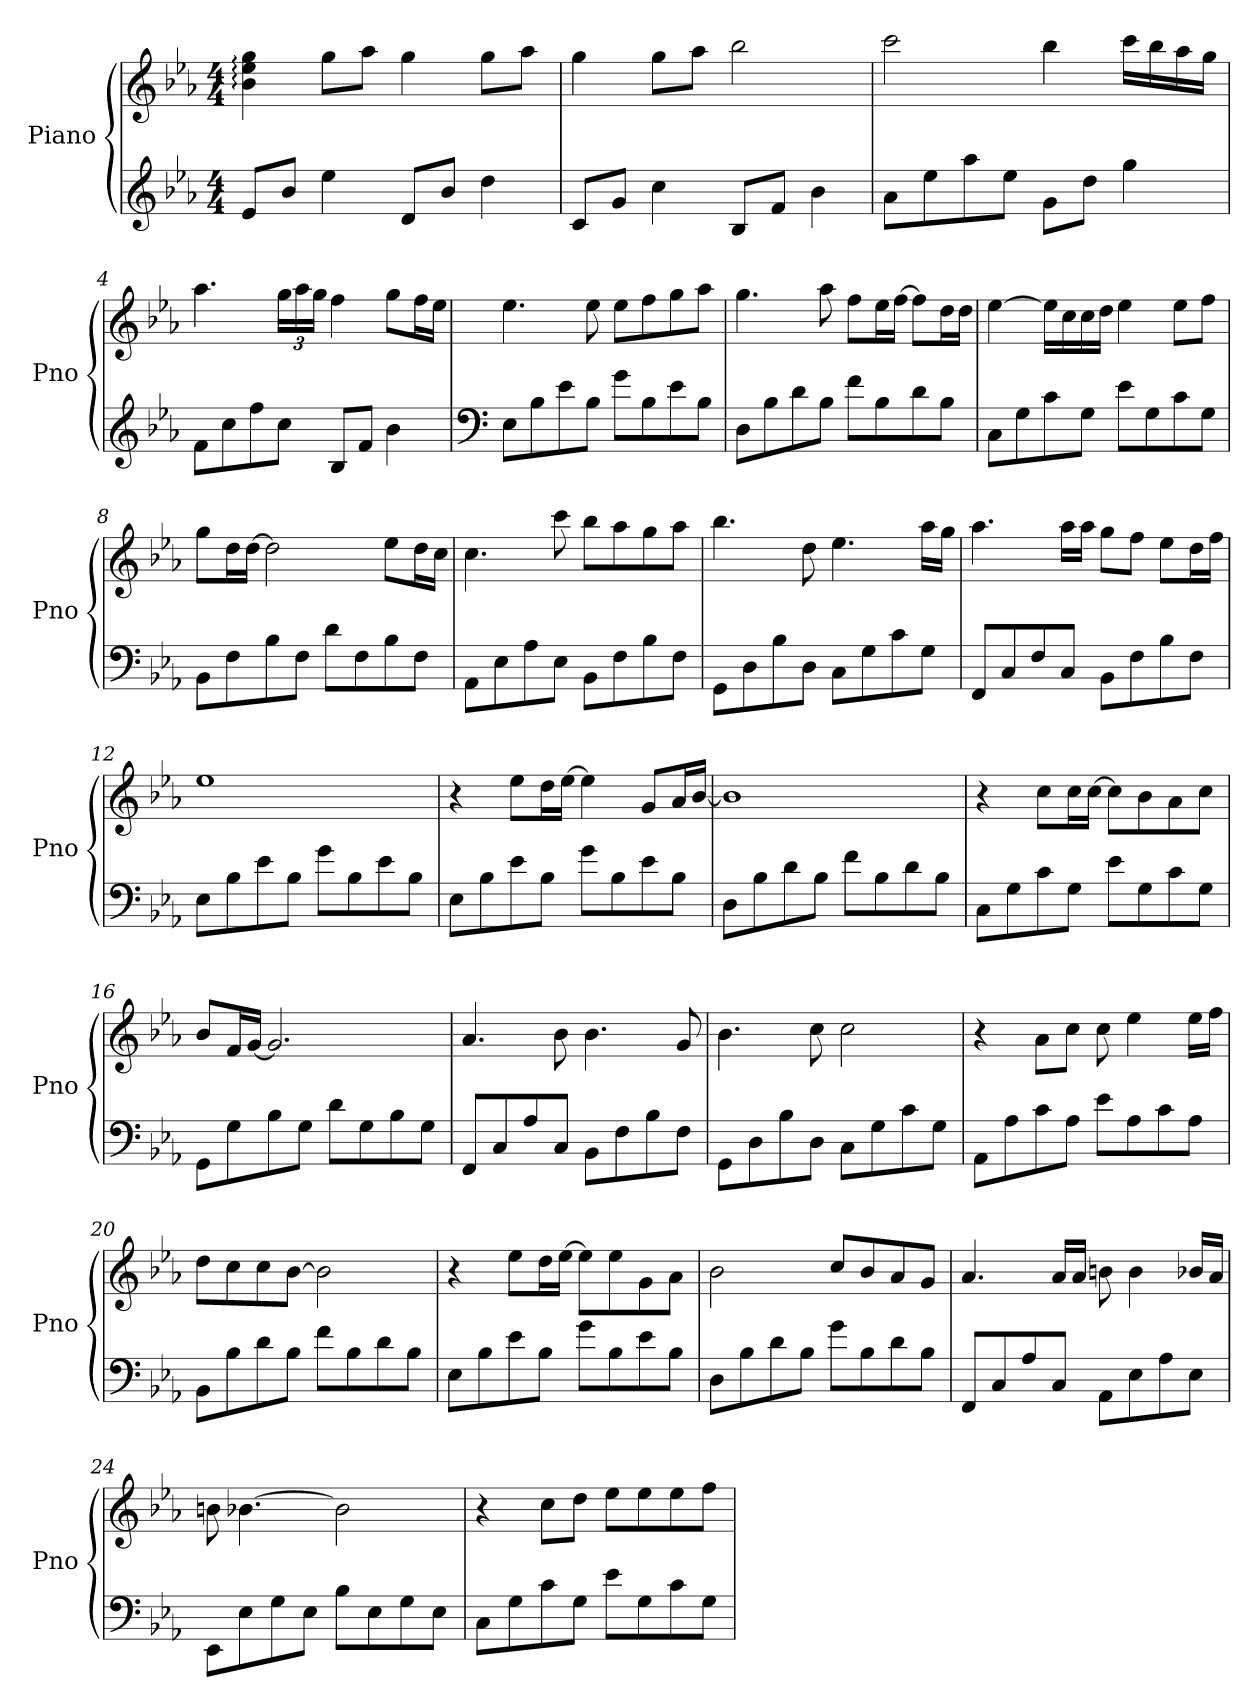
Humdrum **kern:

**kern	**kern
*part1	*part1
*staff2	*staff1
*I"Piano	*
*I'Pno	*
*clefG2	*clefG2
*k[b-e-a-]	*k[b-e-a-]
*M4/4	*M4/4
*MM75	*MM75
=1	=1
8e-/L	4b-\: 4ee-\: 4gg\:
8b-/J	.
4ee-\	8gg\L
.	8aa-\J
8d/L	4gg\
8b-/J	.
4dd\	8gg\L
.	8aa-\J
=2	=2
8c/L	4gg\
8g/J	.
4cc\	8gg\L
.	8aa-\J
8B-/L	2bb-\
8f/J	.
4b-\	.
=3	=3
8a-\L	2ccc\
8ee-\	.
8aa-\	.
8ee-\J	.
8g\L	4bb-\
8dd\J	.
4gg\	16ccc\LL
.	16bb-\
.	16aa-\
.	16gg\JJ
=4	=4
8f\L	4.aa-\
8cc\	.
8ff\	.
*	*Xbrackettup
8cc\J	24gg\LL
.	24aa-\
.	24gg\JJ
8B-/L	4ff\
8f/J	.
4b-\	8gg\L
.	16ff\L
.	16ee-\JJ
!!LO:LB:g=z
=5	=5
*clefF4	*
8E-\L	4.ee-\
8B-\	.
8e-\	.
8B-\J	8ee-\
8g\L	8ee-\L
8B-\	8ff\
8e-\	8gg\
8B-\J	8aa-\J
=6	=6
8D\L	4.gg\
8B-\	.
8d\	.
8B-\J	8aa-\
8f\L	8ff\L
8B-\	16ee-\L
.	[16ff\JJ
8d\	8ff\L]
8B-\J	16dd\L
.	16dd\JJ
=7	=7
8C\L	[4ee-\
8G\	.
8c\	16ee-\LL]
.	16cc\
8G\J	16cc\
.	16dd\JJ
8e-\L	4ee-\
8G\	.
8c\	8ee-\L
8G\J	8ff\J
=8	=8
8BB-\L	8gg\L
8F\	16dd\L
.	[16dd\JJ
8B-\	2dd\]
8F\J	.
8d\L	.
8F\	.
8B-\	8ee-\L
8F\J	16dd\L
.	16cc\JJ
!!LO:LB:g=z
=9	=9
8AA-\L	4.cc\
8E-\	.
8A-\	.
8E-\J	8ccc\
8BB-\L	8bb-\L
8F\	8aa-\
8B-\	8gg\
8F\J	8aa-\J
=10	=10
8GG\L	4.bb-\
8D\	.
8B-\	.
8D\J	8dd\
8C\L	4.ee-\
8G\	.
8c\	.
8G\J	16aa-\LL
.	16gg\JJ
=11	=11
8FF/L	4.aa-\
8C/	.
8F/	.
8C/J	16aa-\LL
.	16aa-\JJ
8BB-\L	8gg\L
8F\	8ff\J
8B-\	8ee-\L
8F\J	16dd\L
.	16ff\JJ
=12	=12
8E-\L	1ee-
8B-\	.
8e-\	.
8B-\J	.
8g\L	.
8B-\	.
8e-\	.
8B-\J	.
!!LO:LB:g=z
=13	=13
8E-\L	4r
8B-\	.
8e-\	8ee-\L
8B-\J	16dd\L
.	[16ee-\JJ
8g\L	4ee-\]
8B-\	.
8e-\	8g/L
8B-\J	16a-/L
.	[16b-/JJ
=14	=14
8D\L	1b-]
8B-\	.
8d\	.
8B-\J	.
8f\L	.
8B-\	.
8d\	.
8B-\J	.
=15	=15
8C\L	4r
8G\	.
8c\	8cc\L
8G\J	16cc\L
.	[16cc\JJ
8e-\L	8cc\L]
8G\	8b-\
8c\	8a-\
8G\J	8cc\J
=16	=16
8GG\L	8b-/L
8G\	16f/L
.	[16g/JJ
8B-\	2.g/]
8G\J	.
8d\L	.
8G\	.
8B-\	.
8G\J	.
!!LO:LB:g=z
=17	=17
8FF/L	4.a-/
8C/	.
8A-/	.
8C/J	8b-\
8BB-\L	4.b-\
8F\	.
8B-\	.
8F\J	8g/
=18	=18
8GG\L	4.b-\
8D\	.
8B-\	.
8D\J	8cc\
8C\L	2cc\
8G\	.
8c\	.
8G\J	.
=19	=19
8AA-\L	4r
8A-\	.
8c\	8a-\L
8A-\J	8cc\J
8e-\L	8cc\
8A-\	4ee-\
8c\	.
8A-\J	16ee-\LL
.	16ff\JJ
=20	=20
8BB-\L	8dd\L
8B-\	8cc\
8d\	8cc\
8B-\J	[8b-\J
8f\L	2b-\]
8B-\	.
8d\	.
8B-\J	.
=21	=21
8E-\L	4r
8B-\	.
8e-\	8ee-\L
8B-\J	16dd\L
.	[16ee-\JJ
8g\L	8ee-\L]
8B-\	8ee-\
8e-\	8g\
8B-\J	8a-\J
!!LO:PB:g=z
=22	=22
8D\L	2b-\
8B-\	.
8d\	.
8B-\J	.
8g\L	8cc/L
8B-\	8b-/
8d\	8a-/
8B-\J	8g/J
=23	=23
8FF/L	4.a-/
8C/	.
8A-/	.
8C/J	16a-/LL
.	16a-/JJ
8AA-\L	8bn\
8E-\	4b\
8A-\	.
8E-\J	16b-X/LL
.	16a-/JJ
=24	=24
8EE-\L	8bn\
8E-\	[4.b-X\
8G\	.
8E-\J	.
8B-\L	2b-\]
8E-\	.
8G\	.
8E-\J	.
=25	=25
8C\L	4r
8G\	.
8c\	8cc\L
8G\J	8dd\J
8e-\L	8ee-\L
8G\	8ee-\
8c\	8ee-\
8G\J	8ff\J
=	=
*-	*-
